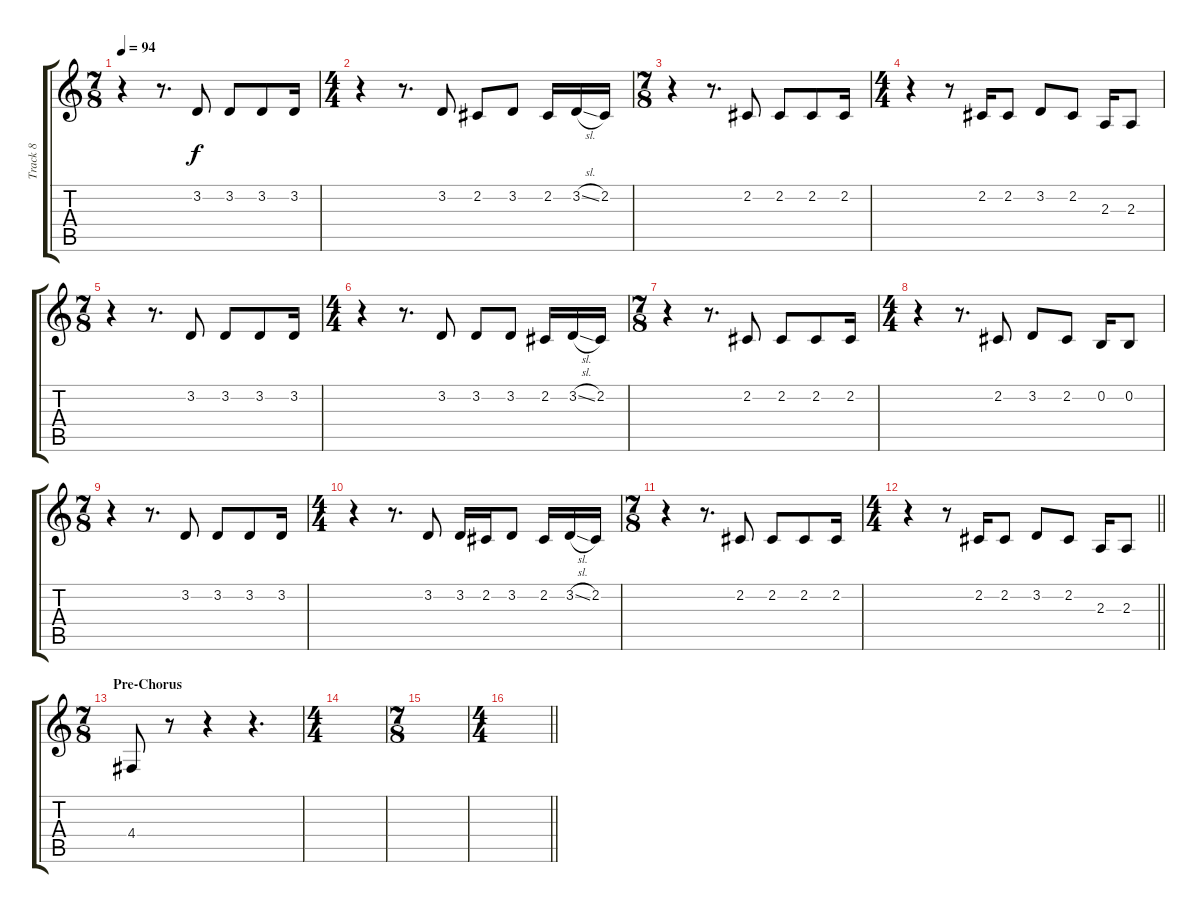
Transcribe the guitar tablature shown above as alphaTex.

\track ("Track 8" "Track 8") {instrument altosax}
\staff {score tabs}
\tuning (E4 B3 G3 D3 A2 E2) {hide}
\ts (7 8)
\tempo 94
\clef g2
\ks c
r.4{dy f} r.8{d} 3.2.8 3.2.8 3.2.8 3.2.16 |
\ts (4 4)
r.4 r.8{d} 3.2.8 2.2.8 3.2.8 2.2.16 3.2{sl}.16 2.2.16 |
\ts (7 8)
r.4 r.8{d} 2.2.8 2.2.8 2.2.8 2.2.16 |
\ts (4 4)
r.4 r.8 2.2.16 2.2.8 3.2.8 2.2.8 2.3.16 2.3.8 |
\ts (7 8)
r.4 r.8{d} 3.2.8 3.2.8 3.2.8 3.2.16 |
\ts (4 4)
r.4 r.8{d} 3.2.8 3.2.8 3.2.8 2.2.16 3.2{sl}.16 2.2.16 |
\ts (7 8)
r.4 r.8{d} 2.2.8 2.2.8 2.2.8 2.2.16 |
\ts (4 4)
r.4 r.8{d} 2.2.8 3.2.8 2.2.8 0.2.16 0.2.8 |
\ts (7 8)
r.4 r.8{d} 3.2.8 3.2.8 3.2.8 3.2.16 |
\ts (4 4)
r.4 r.8{d} 3.2.8 3.2.16 2.2.16 3.2.8 2.2.16 3.2{sl}.16 2.2.16 |
\ts (7 8)
r.4 r.8{d} 2.2.8 2.2.8 2.2.8 2.2.16 |
\ts (4 4)
\barLineRight lightlight
r.4 r.8 2.2.16 2.2.8 3.2.8 2.2.8 2.3.16 2.3.8 |
\ts (7 8)
\section ("" "Pre-Chorus")
4.4.8 r.8 r.4 r.4{d} |
\ts (4 4)
|
\ts (7 8)
|
\ts (4 4)
\barLineRight lightlight
